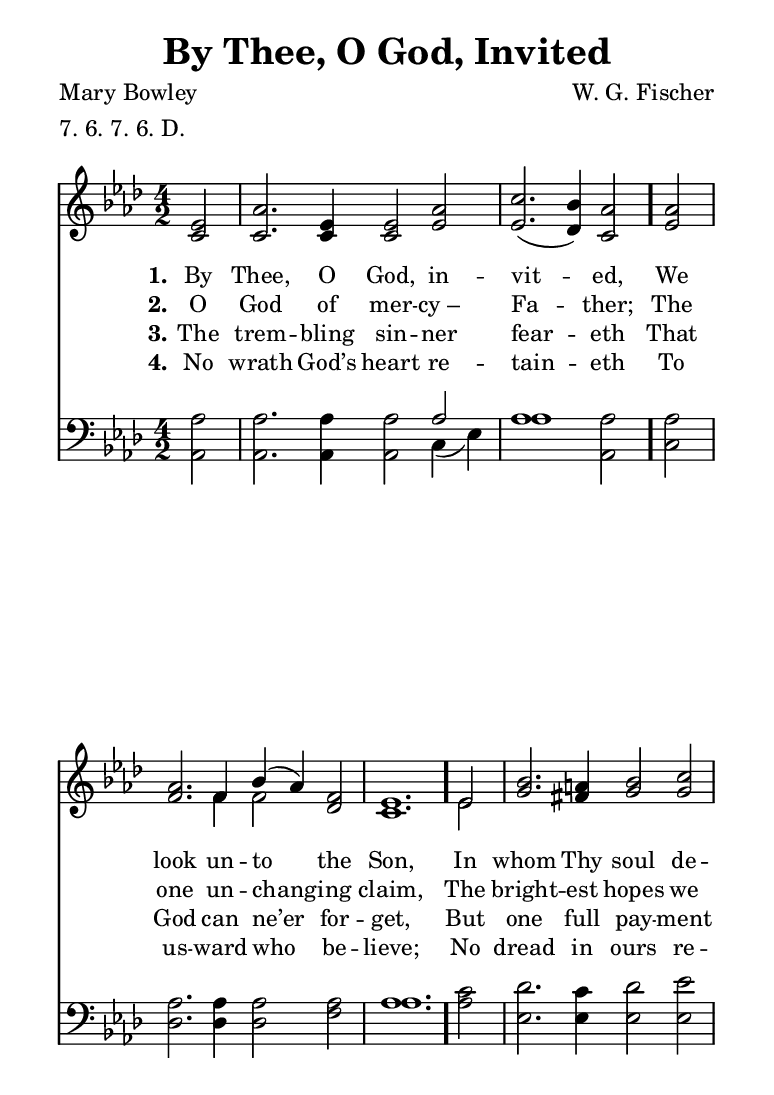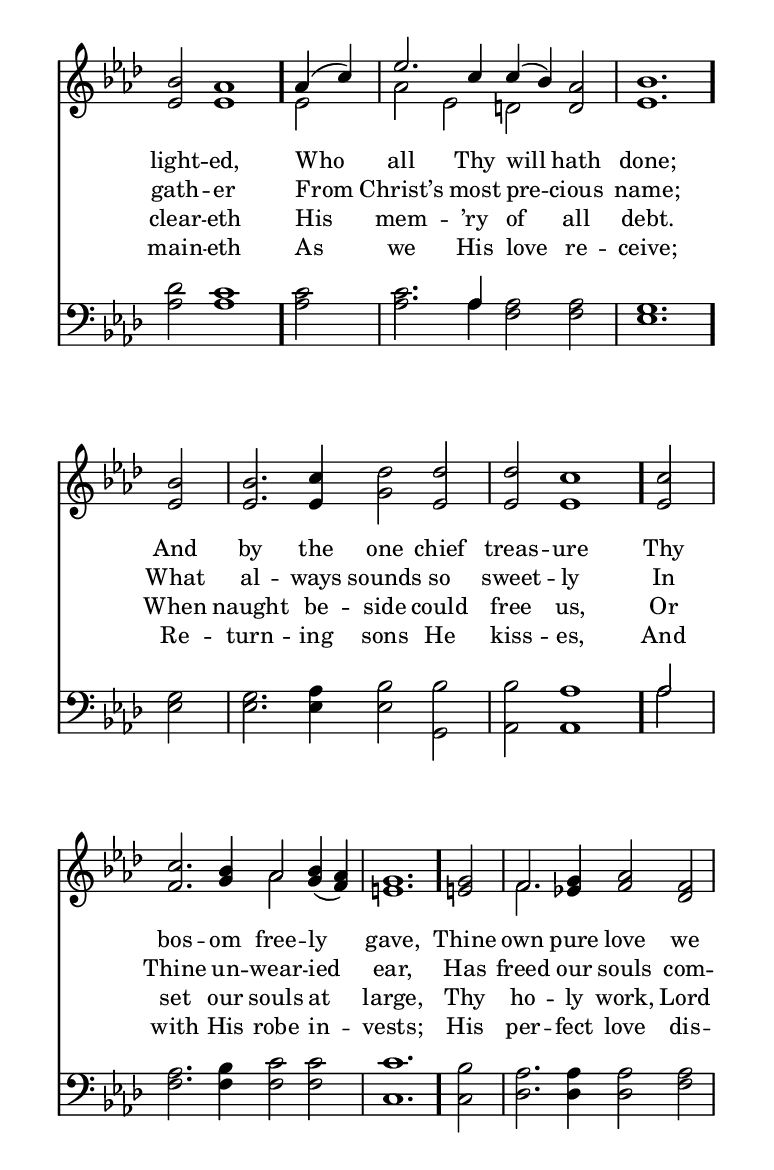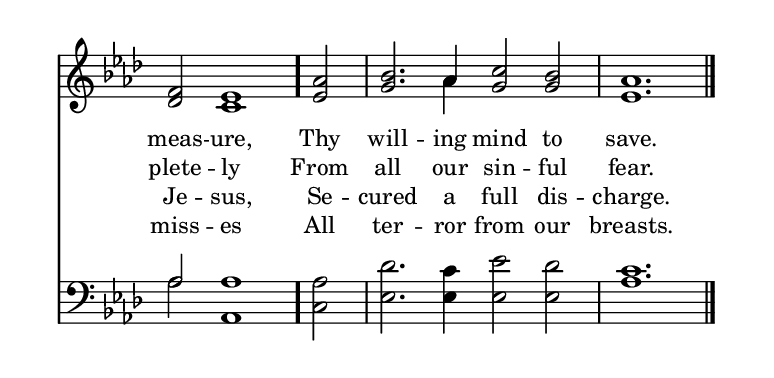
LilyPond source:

\include "common/global.ily"
\paper {
  \include "common/paper.ily"
}

\header{
  hymnnumber = "155"
  title = "By Thee, O God, Invited"
  tunename = "Hankey"
  meter = "7. 6. 7. 6. D."
  poet = "Mary Bowley"
  composer = "W. G. Fischer"
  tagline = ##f
}

global = {
  \include "common/overrides.ily"
  \override Staff.TimeSignature.style = #'numbered
  \time 4/2
  \override Score.MetronomeMark.transparent = ##t % hide all fermata changes too
  \tempo 2=80
  \key aes \major
  \partial 2
  \autoBeamOff
}

notesSoprano = {
\global
\relative c' {

  ees2 | aes2. ees4 ees2 aes | c2.( bes4) aes2
  aes2 | aes2. f4 bes( aes) f2 | ees1.
  ees2 | bes'2. a4 bes2 c | bes aes1
  aes4( c) | ees2. c4 c( bes) aes2 | bes1.
  bes2 | bes2. c4 des2 des | des c1
  c2 | c2. bes4 aes2 bes4( aes) | g1.
  g2 | f2. g4 aes2 f | f ees1
  aes2 | bes2. aes4 c2 bes | aes1.

  \bar "|."

}
}

notesAlto = {
\global
\relative e' {

  c2 | c2. c4 c2 ees | ees2.( des4) c2
  ees2 | f2. f4 f2 des2 | c1.
  ees2 | g2. fis4 g2 g | ees ees1
  ees2 | aes ees d d | ees1.
  ees2 | ees2. ees4 g2 ees | ees ees1
  ees2 | f2. g4 aes2 g4( f) | e1.
  e!2 | f2. ees!4 f2 des | des c1
  ees2 | g2. aes4 g2 g | ees1.

}
}

notesTenor = {
\global
\relative a {

  aes2 | aes2. aes4 aes2 aes | aes1 aes2
  aes2 | aes2. aes4 aes2 aes | aes1.
  c2 | des2. c4 des2 ees | des c1
  c2 | c2. aes4 aes2 aes | g1.
  g2 | g2. aes4 bes2 bes | bes aes1
  aes2 | aes2. bes4 c2 c | c1.
  bes2 | aes2. aes4 aes2 aes | aes2 aes1
  aes2 | des2. c4 ees2 des | c1.

}
}

notesBass = {
\global
\relative f,{

  aes2 | aes2. aes4 aes2 c4(ees) | aes1 aes,2
  c2 | des2. des4 des2 f | aes1.
  aes2 | ees2. ees4 ees2 ees | aes2 aes1
  aes2 | aes2. aes4 f2 f | ees1.
  ees2 | ees2. ees4 ees2 g,2 | aes2 aes1
  aes'2 | f2. f4 f2 f | c1.
  c2 | des2. des4 des2 f2 | aes2 aes,1
  c2 | ees2. ees4 ees2 ees | aes1.

}
}

wordsA = \lyricmode {
\set stanza = "1."

By Thee, O God, in -- vit -- ed, \bar "."
We look un -- to the Son, \bar "." \eogbreak
In whom Thy soul de -- light -- ed, \bar "."
Who all Thy will hath done; \bar "." \eogbreak
And by the one chief treas -- ure \bar "."
Thy bos -- om free -- ly gave, \bar "." \eogbreak
Thine own pure love we meas -- ure, \bar "."
Thy will -- ing mind to save. \bar "." \eogbreak

}

wordsB = \lyricmode {
\set stanza = "2."

O God of mer -- cy_– Fa -- ther;
The one un -- chang -- ing claim,
The bright -- est hopes we gath -- er
From Christ’s most pre -- cious name;
What al -- ways sounds so sweet -- ly
In Thine un -- wear -- ied ear,
Has freed our souls com -- plete -- ly
From all our sin -- ful fear.

}

wordsC = \lyricmode {
\set stanza = "3."

The trem -- bling sin -- ner fear -- eth
That God can ne’er for -- get,
But one full pay -- ment clear -- eth
His mem -- ’ry of all debt.
When naught be -- side could free us,
Or set our souls at large,
Thy ho -- ly work, Lord Je -- sus,
Se -- cured a full dis -- charge.

}

wordsD = \lyricmode {
\set stanza = "4."

No wrath God’s heart re -- tain -- eth
To us -- ward who be -- lieve;
No dread in ours re -- main -- eth
As we His love re -- ceive;
Re -- turn -- ing sons He kiss -- es,
And with His robe in -- vests;
His per -- fect love dis -- miss -- es
All ter -- ror from our breasts.

}

\score {
  \context ChoirStaff <<
    \context Staff = upper <<
      \set Staff.autoBeaming = ##f
      \set ChoirStaff.systemStartDelimiter = #'SystemStartBar
      \set ChoirStaff.printPartCombineTexts = ##f
      \partcombine #'(2 . 9) \notesSoprano \notesAlto
      \context NullVoice = sopranos { \voiceOne << \notesSoprano >> }
      \context Lyrics = one   \lyricsto sopranos \wordsA
      \context Lyrics = two   \lyricsto sopranos \wordsB
      \context Lyrics = three \lyricsto sopranos \wordsC
      \context Lyrics = four  \lyricsto sopranos \wordsD
    >>
    \context Staff = men <<
      \set Staff.autoBeaming = ##f
      \clef bass
      \set ChoirStaff.printPartCombineTexts = ##f
      \partcombine #'(2 . 9) \notesTenor \notesBass
    >>
  >>
  \layout {
    \include "common/layout.ily"
  }
  \midi{
    \include "common/midi.ily"
  }
}

\version "2.19.49"  % necessary for upgrading to future LilyPond versions.

% vi:set et ts=2 sw=2 ai nocindent syntax=lilypond:
